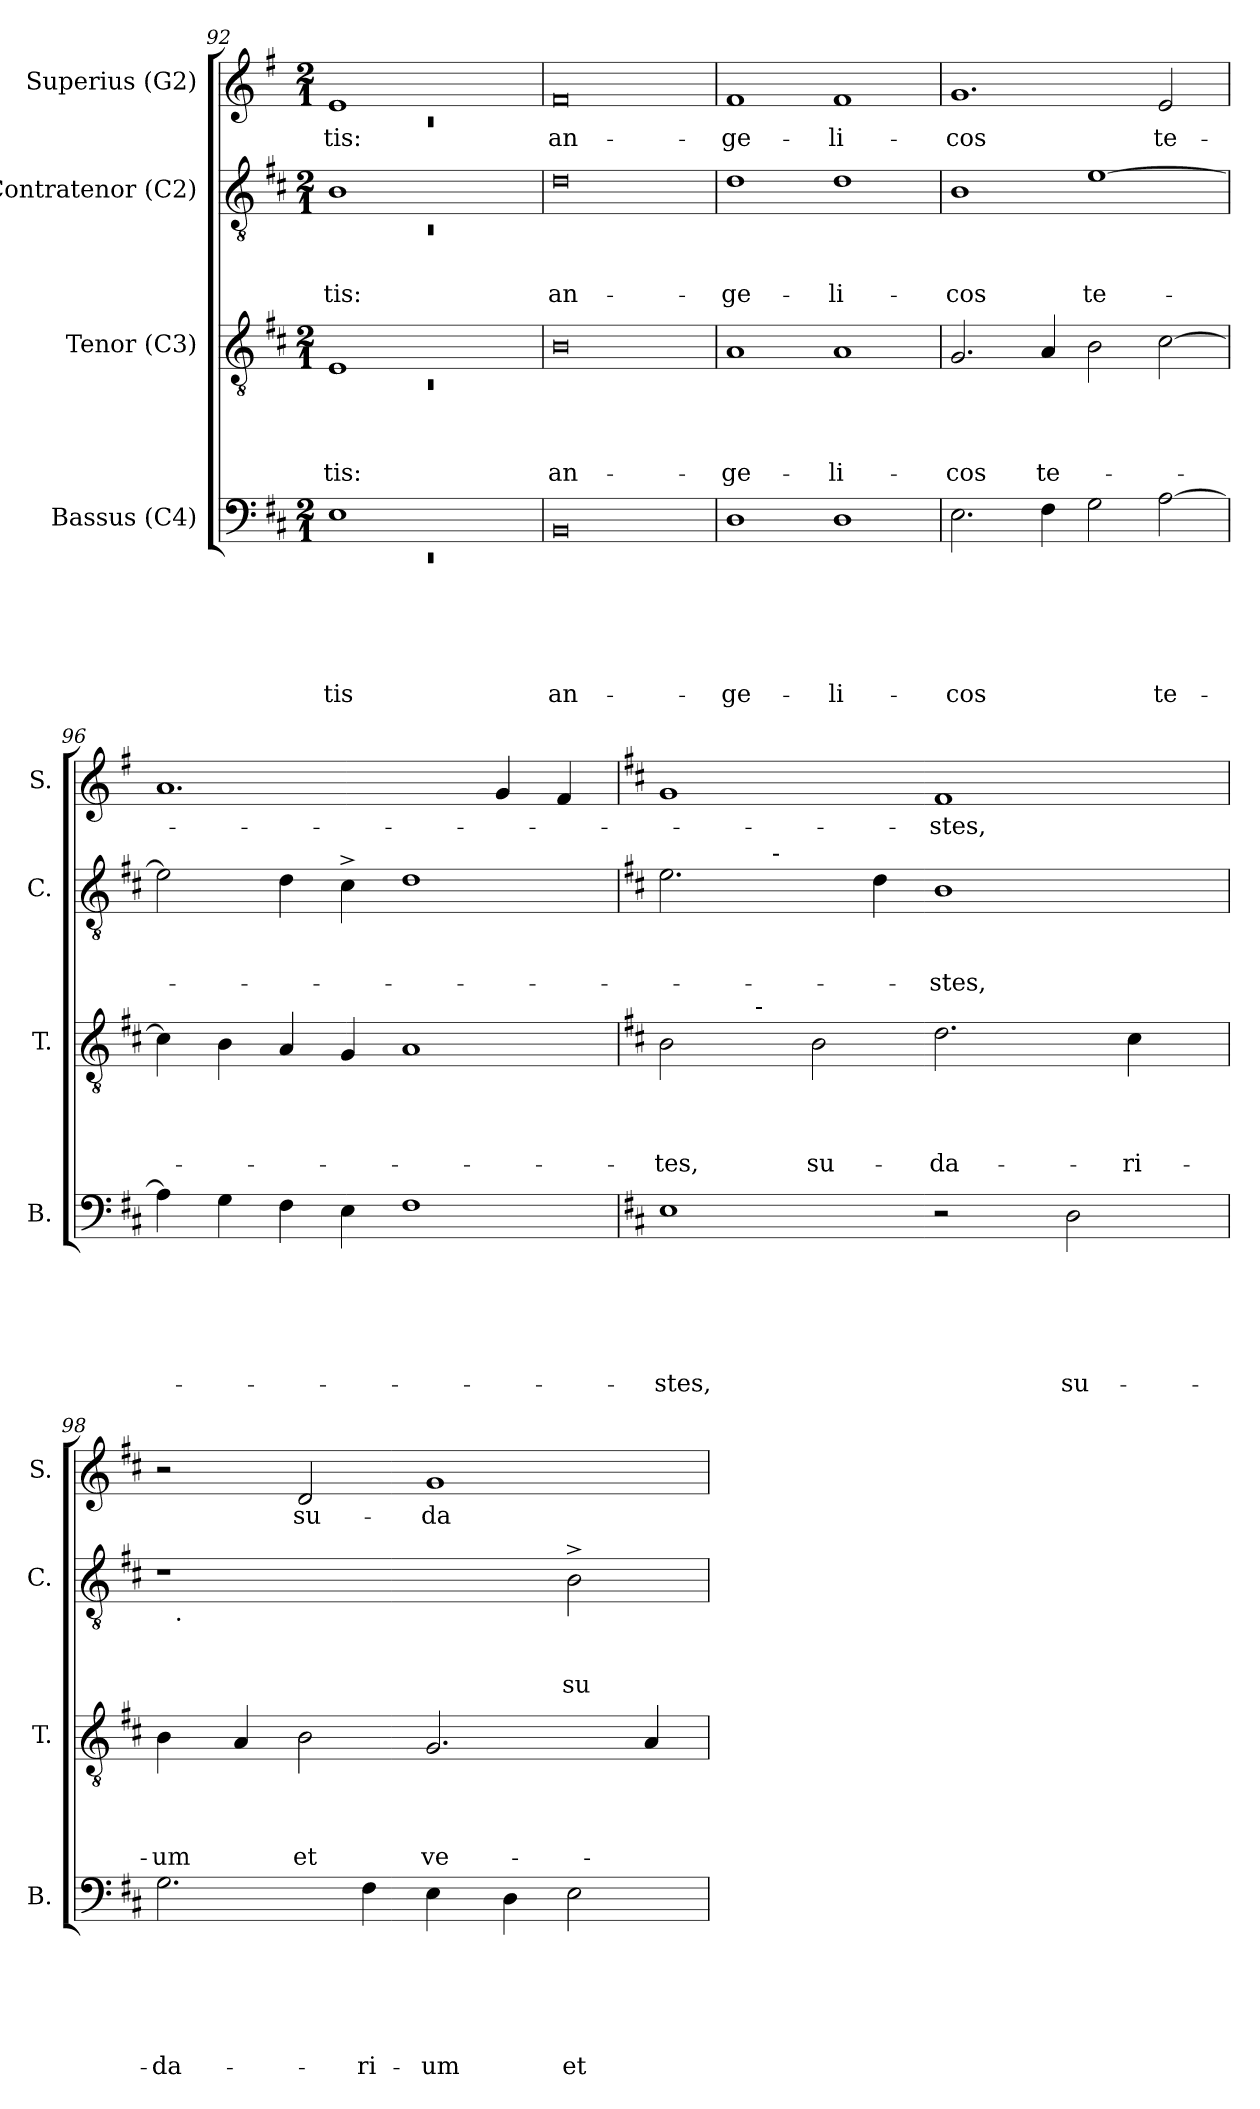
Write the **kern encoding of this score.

**kern	**text	**text	**text	**text	**text	**text	**kern	**text	**text	**text	**text	**kern	**text	**text	**text	**kern	**text
*part4	*part4	*part4	*part4	*part4	*part4	*part4	*part3	*part3	*part3	*part3	*part3	*part2	*part2	*part2	*part2	*part1	*part1
*staff4	*staff4	*staff4	*staff4	*staff4	*staff4	*staff4	*staff3	*staff3	*staff3	*staff3	*staff3	*staff2	*staff2	*staff2	*staff2	*staff1	*staff1
*I"Bassus (C4)	*	*	*	*	*	*	*I"Tenor (C3)	*	*	*	*	*I"Contratenor (C2)	*	*	*	*I"Superius (G2)	*
*I'B.	*	*	*	*	*	*	*I'T.	*	*	*	*	*I'C.	*	*	*	*I'S.	*
*clefF4	*	*	*	*	*	*	*clefGv2	*	*	*	*	*clefGv2	*	*	*	*clefG2	*
*k[f#c#]	*	*	*	*	*	*	*k[f#c#]	*	*	*	*	*k[f#c#]	*	*	*	*k[f#]	*
*D:	*	*	*	*	*	*	*D:	*	*	*	*	*D:	*	*	*	*G:	*
*M2/1	*	*	*	*	*	*	*M2/1	*	*	*	*	*M2/1	*	*	*	*M2/1	*
=92	=92	=92	=92	=92	=92	=92	=92	=92	=92	=92	=92	=92	=92	=92	=92	=92	=92
*^	*	*	*	*	*	*	*^	*	*	*	*	*^	*	*	*	*^	*
!	!LO:N:vis=1	!	!	!	!	!	!LO:LY:b	!	!LO:N:vis=1	!	!	!	!LO:LY:b	!	!LO:N:vis=1	!	!	!LO:LY:b	!	!LO:N:vis=1	!LO:LY:b
1E	0rEE	.	.	.	.	.	-tis	1E	0rC	.	.	.	-tis:	1B	0rC	.	.	-tis:	1e	0rc	-tis:
1ryy	.	.	.	.	.	.	.	1ryy	.	.	.	.	.	1ryy	.	.	.	.	1ryy	.	.
*v	*v	*	*	*	*	*	*	*	*	*	*	*	*	*v	*v	*	*	*	*v	*v	*
*	*	*	*	*	*	*	*v	*v	*	*	*	*	*	*	*	*	*	*
=93	=93	=93	=93	=93	=93	=93	=93	=93	=93	=93	=93	=93	=93	=93	=93	=93	=93
!	!	!	!	!	!	!LO:LY:b:rj	!	!	!	!	!LO:LY:b:rj	!	!	!	!LO:LY:b:rj	!	!LO:LY:b:rj
0BB	.	.	.	.	.	an-	0B	.	.	.	an-	0d	.	.	an-	0f#	an-
=94	=94	=94	=94	=94	=94	=94	=94	=94	=94	=94	=94	=94	=94	=94	=94	=94	=94
!	!	!	!	!	!	!LO:LY:b	!	!	!	!	!LO:LY:b	!	!	!	!LO:LY:b	!	!LO:LY:b
1D	.	.	.	.	.	-ge-	1A	.	.	.	-ge-	1d	.	.	-ge-	1f#	-ge-
!	!	!	!	!	!	!LO:LY:b:rj	!	!	!	!	!LO:LY:b:rj	!	!	!	!LO:LY:b:rj	!	!LO:LY:b:rj
1D	.	.	.	.	.	-li-	1A	.	.	.	-li-	1d	.	.	-li-	1f#	-li-
=95	=95	=95	=95	=95	=95	=95	=95	=95	=95	=95	=95	=95	=95	=95	=95	=95	=95
!	!	!	!	!	!	!LO:LY:b	!	!	!	!	!LO:LY:b	!	!	!	!LO:LY:b	!	!LO:LY:b
2.E\	.	.	.	.	.	-cos	2.G/	.	.	.	-cos	1B	.	.	-cos	1.g	-cos
!	!	!	!	!	!	!	!	!	!	!	!LO:LY:b	!	!	!	!	!	!
4F#\	.	.	.	.	.	.	4A/	.	.	.	te-	.	.	.	.	.	.
!	!	!	!	!	!	!	!	!	!	!	!	!	!	!	!LO:LY:b	!	!
2G\	.	.	.	.	.	.	2B\	.	.	.	.	[>1e	.	.	te-	.	.
!	!	!	!	!	!	!LO:LY:b	!	!	!	!	!	!	!	!	!	!	!LO:LY:b
[>2A\	.	.	.	.	.	te-	[>2c#\	.	.	.	.	.	.	.	.	2e/	te-
=96	=96	=96	=96	=96	=96	=96	=96	=96	=96	=96	=96	=96	=96	=96	=96	=96	=96
4A\]	.	.	.	.	.	.	4c#\]	.	.	.	.	2e\]	.	.	.	1.a	.
4G\	.	.	.	.	.	.	4B\	.	.	.	.	.	.	.	.	.	.
4F#\	.	.	.	.	.	.	4A/	.	.	.	.	4d\	.	.	.	.	.
4E\	.	.	.	.	.	.	4G/	.	.	.	.	4c#^>\	.	.	.	.	.
1F#	.	.	.	.	.	.	1A	.	.	.	.	1d	.	.	.	.	.
.	.	.	.	.	.	.	.	.	.	.	.	.	.	.	.	4g/	.
.	.	.	.	.	.	.	.	.	.	.	.	.	.	.	.	4f#/	.
!!LO:LB:g=z
=97	=97	=97	=97	=97	=97	=97	=97	=97	=97	=97	=97	=97	=97	=97	=97	=97	=97
*	*	*	*	*	*	*	*	*	*	*	*	*	*	*	*	*k[f#c#]	*
*	*	*	*	*	*	*	*	*	*	*	*	*	*	*	*	*D:	*
!	!	!	!	!	!	!LO:LY:b	!	!	!	!	!LO:LY:b	!	!	!	!	!	!
*	*	*	*	*	*	*	*^	*	*	*	*	*^	*	*	*	*	*
1E	.	.	.	.	.	-stes,	2B\	4ryy	.	.	.	-tes,	2.e\	4.ryy	.	.	.	1g	.
.	.	.	.	.	.	.	.	16.ryy	.	.	.	.	.	.	.	.	.	.	.
!	!	!	!	!	!	!	!	!LO:TX:a:t=-	!	!	!	!	!	!	!	!	!	!	!
.	.	.	.	.	.	.	.	1ryy	.	.	.	.	.	.	.	.	.	.	.
!	!	!	!	!	!	!	!	!	!	!	!	!	!	!LO:TX:a:t=-	!	!	!	!	!
.	.	.	.	.	.	.	.	.	.	.	.	.	.	1ryy	.	.	.	.	.
!	!	!	!	!	!	!	!	!	!	!	!	!LO:LY:b	!	!	!	!	!	!	!
.	.	.	.	.	.	.	2B\	.	.	.	.	su-	.	.	.	.	.	.	.
.	.	.	.	.	.	.	.	.	.	.	.	.	4d\	.	.	.	.	.	.
!	!	!	!	!	!	!	!	!	!	!	!	!LO:LY:b	!	!	!	!	!LO:LY:b	!	!LO:LY:b
2r	.	.	.	.	.	.	2.d\	.	.	.	.	-da-	1B	.	.	.	-stes,	1f#	-stes,
.	.	.	.	.	.	.	.	2ryy	.	.	.	.	.	.	.	.	.	.	.
.	.	.	.	.	.	.	.	.	.	.	.	.	.	2ryy	.	.	.	.	.
!	!	!	!	!	!	!LO:LY:b	!	!	!	!	!	!	!	!	!	!	!	!	!
2D\	.	.	.	.	.	su-	.	.	.	.	.	.	.	.	.	.	.	.	.
!	!	!	!	!	!	!	!	!	!	!	!	!LO:LY:b	!	!	!	!	!	!	!
.	.	.	.	.	.	.	4c#\	.	.	.	.	-ri-	.	.	.	.	.	.	.
.	.	.	.	.	.	.	.	8ryy	.	.	.	.	.	.	.	.	.	.	.
.	.	.	.	.	.	.	.	.	.	.	.	.	.	8ryy	.	.	.	.	.
.	.	.	.	.	.	.	.	32ryy	.	.	.	.	.	.	.	.	.	.	.
=98	=98	=98	=98	=98	=98	=98	=98	=98	=98	=98	=98	=98	=98	=98	=98	=98	=98	=98	=98
!	!	!	!	!	!	!LO:LY:b	!	!	!	!	!	!LO:LY:b	!	!	!	!	!	!	!
*	*	*	*	*	*	*	*v	*v	*	*	*	*	*	*	*	*	*	*	*
2.G\	.	.	.	.	.	-da-	4B\	.	.	.	-um	1r	32ryy	.	.	.	2r	.
!	!	!	!	!	!	!	!	!	!	!	!	!	!LO:TX:b:t=.	!	!	!	!	!
.	.	.	.	.	.	.	.	.	.	.	.	.	1ryy	.	.	.	.	.
.	.	.	.	.	.	.	4A/	.	.	.	.	.	.	.	.	.	.	.
!	!	!	!	!	!	!	!	!	!	!	!LO:LY:b	!	!	!	!	!	!	!LO:LY:b
.	.	.	.	.	.	.	2B\	.	.	.	et	.	.	.	.	.	2d/	su-
!	!	!	!	!	!	!LO:LY:b	!	!	!	!	!	!	!	!	!	!	!	!
4F#\	.	.	.	.	.	-ri-	.	.	.	.	.	.	.	.	.	.	.	.
!	!	!	!	!	!	!LO:LY:b	!	!	!	!	!LO:LY:b	!	!	!	!	!	!	!LO:LY:b
4E\	.	.	.	.	.	-um	2.G/	.	.	.	ve-	2ryy	.	.	.	.	1g	-da-
.	.	.	.	.	.	.	.	.	.	.	.	.	2ryy	.	.	.	.	.
4D\	.	.	.	.	.	.	.	.	.	.	.	.	.	.	.	.	.	.
!	!	!	!	!	!	!LO:LY:b	!	!	!	!	!	!	!	!	!	!LO:LY:b	!	!
2E\	.	.	.	.	.	et	.	.	.	.	.	2B^>\	.	.	.	su-	.	.
.	.	.	.	.	.	.	.	.	.	.	.	.	4...ryy	.	.	.	.	.
.	.	.	.	.	.	.	4A/	.	.	.	.	.	.	.	.	.	.	.
*	*	*	*	*	*	*	*	*	*	*	*	*v	*v	*	*	*	*	*
=	=	=	=	=	=	=	=	=	=	=	=	=	=	=	=	=	=
*-	*-	*-	*-	*-	*-	*-	*-	*-	*-	*-	*-	*-	*-	*-	*-	*-	*-
